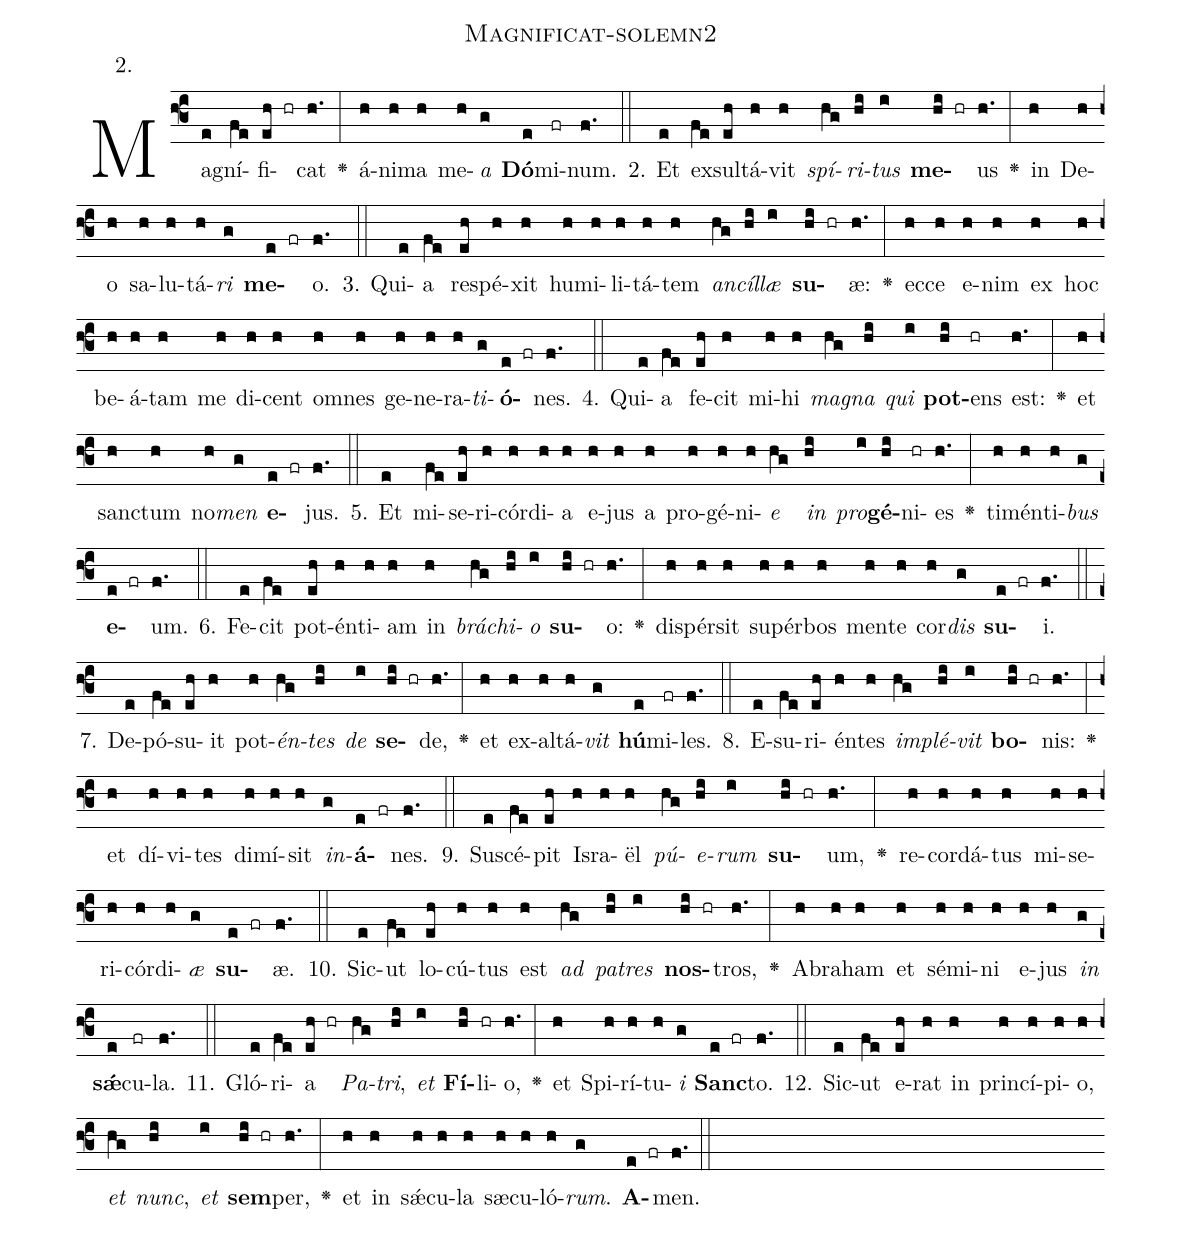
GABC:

name: Magnificat-solemn2;
annotation: 2.;
%%
(f3)Ma(e)gní(fe)fi(eh hr)cat(h.) <v>\greheightstar</v>(:) á(h)ni(h)ma(h) me(h)<i>a</i>(g) <b>Dó</b>(e)mi(fr)num.(f.) (::)
2. Et(e) ex(fe)sul(eh)tá(h)vit(h) <i>spí</i>(hg)<i>ri</i>(hi)<i>tus</i>(i) <b>me</b>(hi hr)us(h.) <v>\greheightstar</v>(:) in(h) De(h)o(h) sa(h)lu(h)tá(h)<i>ri</i>(g) <b>me</b>(e fr)o.(f.) (::)
3. Qui(e)a(fe) re(eh)spé(h)xit(h) hu(h)mi(h)li(h)tá(h)tem(h) <i>an</i>(hg)<i>cíl</i>(hi)<i>læ</i>(i) <b>su</b>(hi hr)æ:(h.) <v>\greheightstar</v>(:) ec(h)ce(h) e(h)nim(h) ex(h) hoc(h) be(h)á(h)tam(h) me(h) di(h)cent(h) om(h)nes(h) ge(h)ne(h)ra(h)<i>ti</i>(g)<b>ó</b>(e fr)nes.(f.) (::)
4. Qui(e)a(fe) fe(eh)cit(h) mi(h)hi(h) <i>ma</i>(hg)<i>gna</i>(hi) <i>qui</i>(i) <b>pot</b>(hi)ens(hr) est:(h.) <v>\greheightstar</v>(:) et(h) sanc(h)tum(h) no(h)<i>men</i>(g) <b>e</b>(e fr)jus.(f.) (::)
5. Et(e) mi(fe)se(eh)ri(h)cór(h)di(h)a(h) e(h)jus(h) a(h) pro(h)gé(h)ni(h)<i>e</i>(hg) <i>in</i>(hi) <i>pro</i>(i)<b>gé</b>(hi)ni(hr)es(h.) <v>\greheightstar</v>(:) ti(h)mén(h)ti(h)<i>bus</i>(g) <b>e</b>(e fr)um.(f.) (::)
6. Fe(e)cit(fe) pot(eh)én(h)ti(h)am(h) in(h) <i>brá</i>(hg)<i>chi</i>(hi)<i>o</i>(i) <b>su</b>(hi hr)o:(h.) <v>\greheightstar</v>(:) di(h)spér(h)sit(h) su(h)pér(h)bos(h) men(h)te(h) cor(h)<i>dis</i>(g) <b>su</b>(e fr)i.(f.) (::)
7. De(e)pó(fe)su(eh)it(h) pot(h)<i>én</i>(hg)<i>tes</i>(hi) <i>de</i>(i) <b>se</b>(hi hr)de,(h.) <v>\greheightstar</v>(:) et(h) ex(h)al(h)tá(h)<i>vit</i>(g) <b>hú</b>(e)mi(fr)les.(f.) (::)
8. E(e)su(fe)ri(eh)én(h)tes(h) <i>im</i>(hg)<i>plé</i>(hi)<i>vit</i>(i) <b>bo</b>(hi hr)nis:(h.) <v>\greheightstar</v>(:) et(h) dí(h)vi(h)tes(h) di(h)mí(h)sit(h) <i>in</i>(g)<b>á</b>(e fr)nes.(f.) (::)
9. Su(e)scé(fe)pit(eh) Is(h)ra(h)ël(h) <i>pú</i>(hg)<i>e</i>(hi)<i>rum</i>(i) <b>su</b>(hi hr)um,(h.) <v>\greheightstar</v>(:) re(h)cor(h)dá(h)tus(h) mi(h)se(h)ri(h)cór(h)di(h)<i>æ</i>(g) <b>su</b>(e fr)æ.(f.) (::)
10. Sic(e)ut(fe) lo(eh)cú(h)tus(h) est(h) <i>ad</i>(hg) <i>pa</i>(hi)<i>tres</i>(i) <b>nos</b>(hi hr)tros,(h.) <v>\greheightstar</v>(:) A(h)bra(h)ham(h) et(h) sé(h)mi(h)ni(h) e(h)jus(h) <i>in</i>(g) <b>sǽ</b>(e)cu(fr)la.(f.) (::)
11. Gló(e)ri(fe)a(eh hr) <i>Pa</i>(hg)<i>tri</i>,(hi) <i>et</i>(i) <b>Fí</b>(hi)li(hr)o,(h.) <v>\greheightstar</v>(:) et(h) Spi(h)rí(h)tu(h)<i>i</i>(g) <b>Sanc</b>(e fr)to.(f.) (::)
12. Sic(e)ut(fe) e(eh)rat(h) in(h) prin(h)cí(h)pi(h)o,(h) <i>et</i>(hg) <i>nunc</i>,(hi) <i>et</i>(i) <b>sem</b>(hi hr)per,(h.) <v>\greheightstar</v>(:) et(h) in(h) sǽ(h)cu(h)la(h) sæ(h)cu(h)ló(h)<i>rum</i>.(g) <b>A</b>(e fr)men.(f.) (::)
